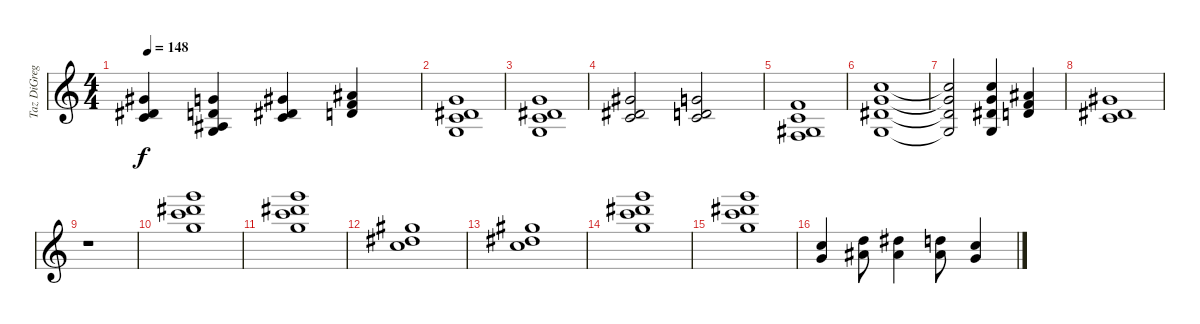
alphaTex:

\track ("Taz DiGregorio Keyboards Rh" "Taz DiGreg") {instrument acousticgrandpiano}
\staff {score}
\tuning (E4 B3 G3 D3 A2 E2) {hide}
\ts (4 4)
\tempo 148
\clef g2
\ks c
(4.1 4.2 5.3).4{dy f} (3.1 3.2 3.3 5.4).4 (4.1 4.2 5.3).4 (6.1 6.2 7.3).4 |
(3.1 4.2 5.3 5.4).1 |
(3.1 4.2 5.3 5.4).1 |
(4.1 4.2 5.3).2 (3.1 3.2 5.3).2 |
(1.1 1.2 1.3 3.4).1 |
(8.1 8.2 8.3 5.4).1 |
(8.1{t} 8.2{t} 8.3{t} 5.4{t}).2 (8.1 8.2 8.3 5.4).4 (6.1 6.2 7.3).4 |
(4.1 4.2 5.3).1 |
r.1 |
(27.1 28.2 29.3 29.4).1{volume 8 instrument electricpiano1} |
(27.1 28.2 29.3 29.4).1 |
(16.1 20.3 22.4).1 |
(16.1 20.3 22.4).1 |
(27.1 28.2 29.3 29.4).1 |
(27.1 28.2 29.3 29.4).1 |
(3.1 13.2).4 (6.1 24.4).8 (6.1 20.3).4 (6.1 24.4).8 (3.1 13.2).4
